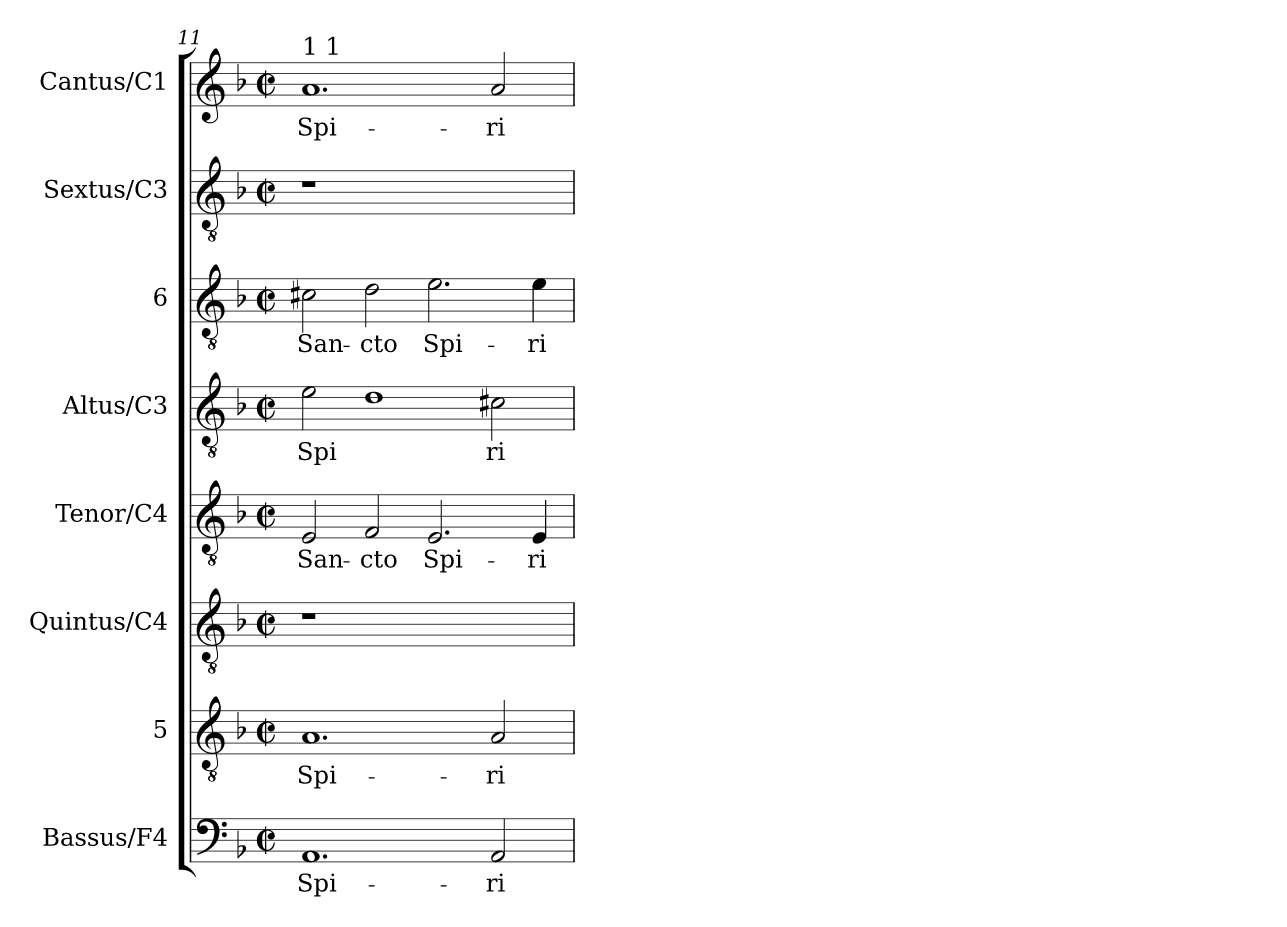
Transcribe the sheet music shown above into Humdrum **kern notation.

**kern	**text	**kern	**text	**kern	**kern	**text	**kern	**text	**kern	**text	**kern	**kern	**text
*part8	*part8	*part7	*part7	*part6	*part5	*part5	*part4	*part4	*part3	*part3	*part2	*part1	*part1
*staff8	*staff8	*staff7	*staff7	*staff6	*staff5	*staff5	*staff4	*staff4	*staff3	*staff3	*staff2	*staff1	*staff1
*I"Bassus/F4	*	*I"5	*	*I"Quintus/C4	*I"Tenor/C4	*	*I"Altus/C3	*	*I"6	*	*I"Sextus/C3	*I"Cantus/C1	*
*I'B	*	*	*	*	*I'T	*	*I'A	*	*	*	*	*I'C	*
!!LO:PB:g=z
*clefF4	*	*clefGv2	*	*clefGv2	*clefGv2	*	*clefGv2	*	*clefGv2	*	*clefGv2	*clefG2	*
*k[b-]	*	*k[b-]	*	*k[b-]	*k[b-]	*	*k[b-]	*	*k[b-]	*	*k[b-]	*k[b-]	*
*F:	*	*F:	*	*F:	*F:	*	*F:	*	*F:	*	*F:	*F:	*
*M2/2	*	*M2/2	*	*M2/2	*M2/2	*	*M2/2	*	*M2/2	*	*M2/2	*M2/2	*
*met(c|)	*	*met(c|)	*	*met(c|)	*met(c|)	*	*met(c|)	*	*met(c|)	*	*met(c|)	*met(c|)	*
=11	=11	=11	=11	=11	=11	=11	=11	=11	=11	=11	=11	=11	=11
!	!	!	!	!	!	!	!	!	!	!	!	!LO:TX:a:t=1 1	!
!	!LO:LY:b:cj	!	!LO:LY:b:cj	!	!	!LO:LY:b:cj	!	!LO:LY:b:cj	!	!LO:LY:b:cj	!	!	!LO:LY:b:cj
1.AA	Spi-	1.A	Spi-	1r	2E/	San-	2e\	Spi-	2c#X\	San-	1r	1.a	Spi-
!	!	!	!	!	!	!LO:LY:b:cj	!	!LO:LY:b:cj	!	!LO:LY:b:cj	!	!	!
.	.	.	.	.	2F/	-cto	1d	--	2d\	-cto	.	.	.
!	!	!	!	!	!	!LO:LY:b:cj	!	!	!	!LO:LY:b:cj	!	!	!
.	.	.	.	1ryy	2.E/	Spi-	.	.	2.e\	Spi-	1ryy	.	.
!	!LO:LY:b:cj	!	!LO:LY:b:cj	!	!	!	!	!LO:LY:b:cj	!	!	!	!	!LO:LY:b:cj
2AA/	-ri-	2A/	-ri-	.	.	.	2c#X\	-ri-	.	.	.	2a/	-ri-
!	!	!	!	!	!	!LO:LY:b:cj	!	!	!	!LO:LY:b:cj	!	!	!
.	.	.	.	.	4E/	-ri-	.	.	4e\	-ri-	.	.	.
=	=	=	=	=	=	=	=	=	=	=	=	=	=
*-	*-	*-	*-	*-	*-	*-	*-	*-	*-	*-	*-	*-	*-
